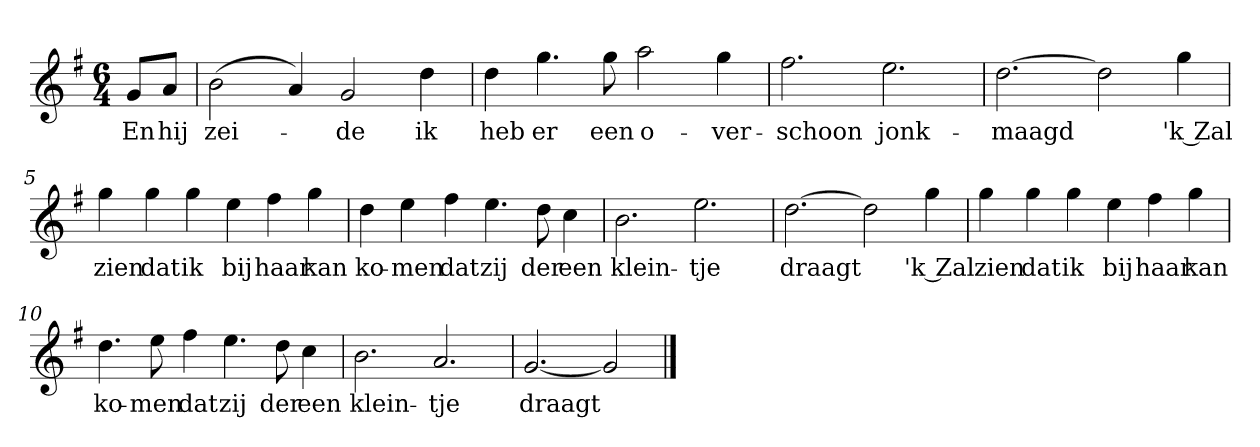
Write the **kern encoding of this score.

**kern	**text
*part1	*part1
*staff1	*staff1
*clefG2	*
*k[f#]	*
*G:	*
*M6/4	*
*MM120	*
=	=
8g/L	En
8a/J	hij
=1	=1
(2b	zei-
4a)	.
2g	-de
4dd	ik
=2	=2
4dd	heb
4.gg	er
8gg	een
2aa	o-
4gg	-ver-
=3	=3
2.ff#	-schoon
2.ee	jonk-
=4	=4
[2.dd	-maagd
2dd]	.
4gg	'k Zal
=5	=5
4gg	zien
4gg	dat
4gg	ik
4ee	bij
4ff#	haar
4gg	kan
=6	=6
4dd	ko-
4ee	-men
4ff#	dat
4.ee	zij
8dd	der
4cc	een
=7	=7
2.b	klein-
2.ee	-tje
=8	=8
[2.dd	draagt
2dd]	.
4gg	'k Zal
=9	=9
4gg	zien
4gg	dat
4gg	ik
4ee	bij
4ff#	haar
4gg	kan
=10	=10
4.dd	ko-
8ee	-men
4ff#	dat
4.ee	zij
8dd	der
4cc	een
=11	=11
2.b	klein-
2.a	-tje
=12	=12
[2.g	draagt
2g]	.
==	==
*-	*-
